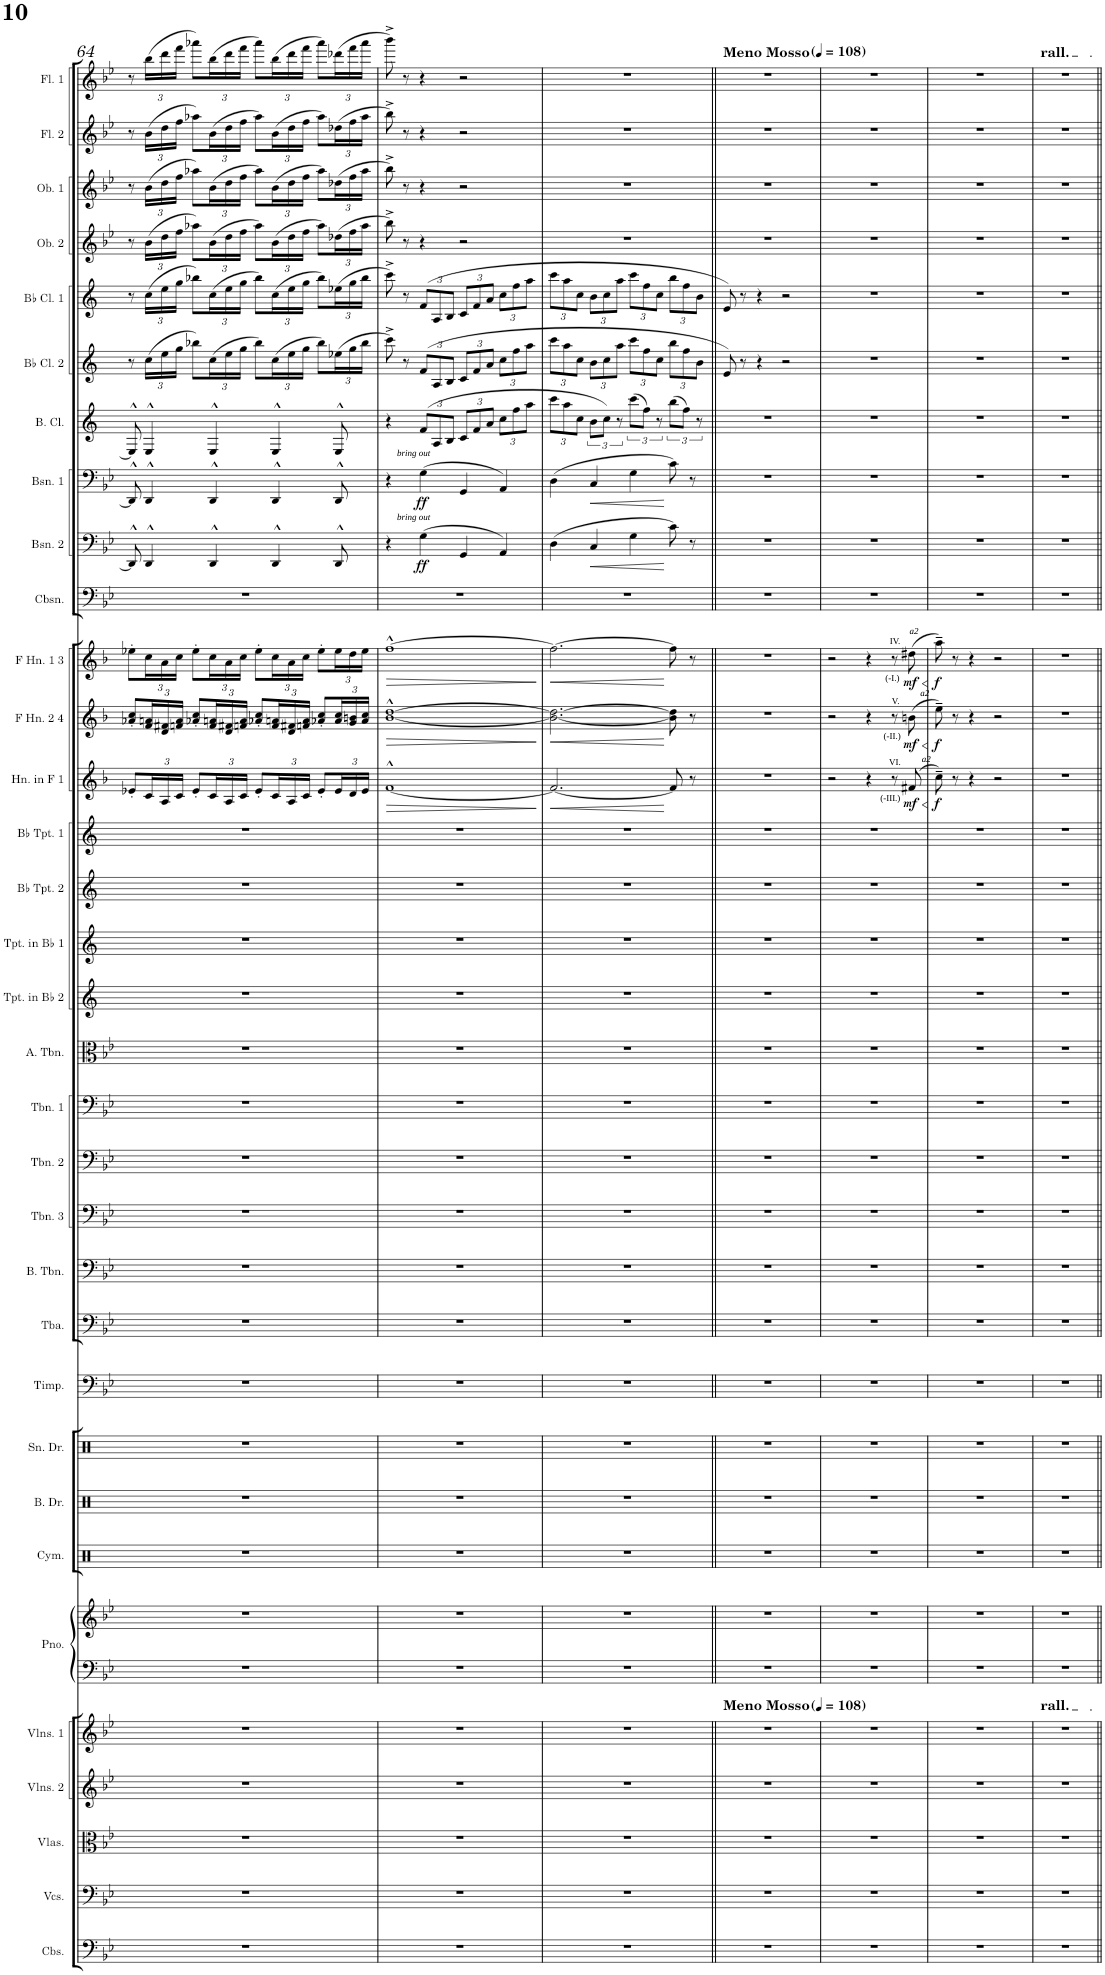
**kern	**kern	**kern	**kern	**kern	**kern	**kern	**kern	**kern	**kern	**kern	**kern	**kern	**kern	**kern	**kern	**kern	**kern	**kern	**kern	**kern	**kern	**dynam	**kern	**dynam	**kern	**dynam	**kern	**kern	**dynam	**kern	**dynam	**kern	**kern	**kern	**kern	**kern	**kern	**kern
*part33	*part32	*part31	*part30	*part29	*part28	*part28	*part27	*part26	*part25	*part24	*part23	*part22	*part21	*part20	*part19	*part18	*part17	*part16	*part15	*part14	*part13	*part13	*part12	*part12	*part11	*part11	*part10	*part9	*part9	*part8	*part8	*part7	*part6	*part5	*part4	*part3	*part2	*part1
*staff34	*staff33	*staff32	*staff31	*staff30	*staff29	*staff28	*staff27	*staff26	*staff25	*staff24	*staff23	*staff22	*staff21	*staff20	*staff19	*staff18	*staff17	*staff16	*staff15	*staff14	*staff13	*staff13	*staff12	*staff12	*staff11	*staff11	*staff10	*staff9	*staff9	*staff8	*staff8	*staff7	*staff6	*staff5	*staff4	*staff3	*staff2	*staff1
*I"Contrabasses	*I"Violoncellos	*I"Violas	*I"Violins 2	*I"Violins 1	*I"Piano	*	*I"Cymbal	*I"Bass Drum	*I"Snare Drum	*I"Timpani	*I"Tuba	*I"Bass Trombone	*I"Trombone 3	*I"Trombone 2	*I"Trombone 1	*I"Alto Trombone	*I"Trumpet in Bb 2	*I"Trumpet in Bb 1	*I"Bb Trumpet 2	*I"Bb Trumpet 1	*I"Horn in F 1	*	*I"F Horn 2 &amp; 4	*	*I"F Horn 1 &amp; 3	*	*I"Contrabassoon	*I"Bassoon 2	*	*I"Bassoon 1	*	*I"Bass Clarinet	*I"Bb Clarinet 2	*I"Bb Clarinet 1	*I"Oboe 2	*I"Oboe 1	*I"Flute 2	*I"Flute 1
*I'Cbs.	*I'Vcs.	*I'Vlas.	*I'Vlns. 2	*I'Vlns. 1	*I'Pno.	*	*I'Cym.	*I'B. Dr.	*I'Sn. Dr.	*I'Timp.	*I'Tba.	*I'B. Tbn.	*I'Tbn. 3	*I'Tbn. 2	*I'Tbn. 1	*I'A. Tbn.	*I'Tpt. in Bb 2	*I'Tpt. in Bb 1	*I'Bb Tpt. 2	*I'Bb Tpt. 1	*I'Hn. in F 1	*	*I'F Hn. 2 4	*	*I'F Hn. 1 3	*	*I'Cbsn.	*I'Bsn. 2	*	*I'Bsn. 1	*	*I'B. Cl.	*I'Bb Cl. 2	*I'Bb Cl. 1	*I'Ob. 2	*I'Ob. 1	*I'Fl. 2	*I'Fl. 1
!!LO:PB:g=z
*clefF4	*clefF4	*clefC3	*clefG2	*clefG2	*clefF4	*clefG2	*clefX	*clefX	*clefX	*clefF4	*clefF4	*clefF4	*clefF4	*clefF4	*clefF4	*clefC3	*clefG2	*clefG2	*clefG2	*clefG2	*clefG2	*	*clefG2	*	*clefG2	*	*clefF4	*clefF4	*	*clefF4	*	*clefG2	*clefG2	*clefG2	*clefG2	*clefG2	*clefG2	*clefG2
*Trd7c12	*	*	*	*	*	*	*	*	*	*	*	*	*	*	*	*	*Trd1c2	*Trd1c2	*Trd1c2	*Trd1c2	*Trd4c7	*	*Trd4c7	*	*Trd4c7	*	*Trd7c12	*	*	*	*	*Trd8c14	*Trd1c2	*Trd1c2	*	*	*	*
*k[b-e-]	*k[b-e-]	*k[b-e-]	*k[b-e-]	*k[b-e-]	*k[b-e-]	*k[b-e-]	*k[b-e-a-d-]	*k[b-e-a-d-]	*k[b-e-a-d-]	*k[b-e-]	*k[b-e-]	*k[b-e-]	*k[b-e-]	*k[b-e-]	*k[b-e-]	*k[b-e-]	*k[]	*k[]	*k[]	*k[]	*k[b-]	*	*k[b-]	*	*k[b-]	*	*k[b-e-]	*k[b-e-]	*	*k[b-e-]	*	*k[]	*k[]	*k[]	*k[b-e-]	*k[b-e-]	*k[b-e-]	*k[b-e-]
*M4/4	*M4/4	*M4/4	*M4/4	*M4/4	*M4/4	*M4/4	*M4/4	*M4/4	*M4/4	*M4/4	*M4/4	*M4/4	*M4/4	*M4/4	*M4/4	*M4/4	*M4/4	*M4/4	*M4/4	*M4/4	*M4/4	*	*M4/4	*	*M4/4	*	*M4/4	*M4/4	*	*M4/4	*	*M4/4	*M4/4	*M4/4	*M4/4	*M4/4	*M4/4	*M4/4
=64	=64	=64	=64	=64	=64	=64	=64	=64	=64	=64	=64	=64	=64	=64	=64	=64	=64	=64	=64	=64	=64	=64	=64	=64	=64	=64	=64	=64	=64	=64	=64	=64	=64	=64	=64	=64	=64	=64
1r	1r	1r	1r	1r	1r	1r	1r	1r	1r	1r	1r	1r	1r	1r	1r	1r	1r	1r	1r	1r	8e-X'/L	.	8a-X/' 8cc/'L	.	8ee-X'\L	.	1r	8DD^^/]	.	8DD^^/]	.	8E^^/]	8r	8r	8r	8r	8r	8r
*	*	*	*	*	*	*	*	*	*	*	*	*	*	*	*	*	*	*	*	*	*Xbrackettup	*	*Xbrackettup	*	*Xbrackettup	*	*	*	*	*	*	*	*Xbrackettup	*Xbrackettup	*Xbrackettup	*Xbrackettup	*Xbrackettup	*Xbrackettup
.	.	.	.	.	.	.	.	.	.	.	.	.	.	.	.	.	.	.	.	.	24c/L	.	24f/ 24an/L	.	24cc\L	.	.	4DD^^/	.	4DD^^/	.	4E^^/	(24cc\LL	(24cc\LL	(24b-\LL	(24b-\LL	(24b-\LL	(24bb-\LL
.	.	.	.	.	.	.	.	.	.	.	.	.	.	.	.	.	.	.	.	.	24A/	.	24d/ 24f#X/	.	24a\	.	.	.	.	.	.	.	24ee\	24ee\	24dd\	24dd\	24dd\	24ddd\
.	.	.	.	.	.	.	.	.	.	.	.	.	.	.	.	.	.	.	.	.	24c/JJ	.	24fn/ 24a/JJ	.	24cc\JJ	.	.	.	.	.	.	.	24gg\JJ	24gg\JJ	24ff\JJ	24ff\JJ	24ff\JJ	24fff\JJ
.	.	.	.	.	.	.	.	.	.	.	.	.	.	.	.	.	.	.	.	.	8e-'/L	.	8a-X/' 8cc/'L	.	8ee-'\L	.	.	.	.	.	.	.	8bb-X'\L)	8bb-X'\L)	8aa-X'\L)	8aa-X'\L)	8aa-X'\L)	8aaa-X'\L)
.	.	.	.	.	.	.	.	.	.	.	.	.	.	.	.	.	.	.	.	.	24c/L	.	24f/ 24an/L	.	24cc\L	.	.	4DD^^/	.	4DD^^/	.	4E^^/	(24cc\L	(24cc\L	(24b-\L	(24b-\L	(24b-\L	(24bb-\L
.	.	.	.	.	.	.	.	.	.	.	.	.	.	.	.	.	.	.	.	.	24A/	.	24d/ 24f#X/	.	24a\	.	.	.	.	.	.	.	24ee\	24ee\	24dd\	24dd\	24dd\	24ddd\
.	.	.	.	.	.	.	.	.	.	.	.	.	.	.	.	.	.	.	.	.	24c/JJ	.	24fn/ 24a/JJ	.	24cc\JJ	.	.	.	.	.	.	.	24gg\JJ	24gg\JJ	24ff\JJ	24ff\JJ	24ff\JJ	24fff\JJ
.	.	.	.	.	.	.	.	.	.	.	.	.	.	.	.	.	.	.	.	.	8e-'/L	.	8a-X/' 8cc/'L	.	8ee-'\L	.	.	.	.	.	.	.	8bb-'\L)	8bb-'\L)	8aa-'\L)	8aa-'\L)	8aa-'\L)	8aaa-'\L)
.	.	.	.	.	.	.	.	.	.	.	.	.	.	.	.	.	.	.	.	.	24c/L	.	24f/ 24an/L	.	24cc\L	.	.	4DD^^/	.	4DD^^/	.	4E^^/	(24cc\L	(24cc\L	(24b-\L	(24b-\L	(24b-\L	(24bb-\L
.	.	.	.	.	.	.	.	.	.	.	.	.	.	.	.	.	.	.	.	.	24A/	.	24d/ 24f#X/	.	24a\	.	.	.	.	.	.	.	24ee\	24ee\	24dd\	24dd\	24dd\	24ddd\
.	.	.	.	.	.	.	.	.	.	.	.	.	.	.	.	.	.	.	.	.	24c/JJ	.	24fn/ 24a/JJ	.	24cc\JJ	.	.	.	.	.	.	.	24gg\JJ	24gg\JJ	24ff\JJ	24ff\JJ	24ff\JJ	24fff\JJ
.	.	.	.	.	.	.	.	.	.	.	.	.	.	.	.	.	.	.	.	.	8e-'/L	.	8a-X/' 8cc/'L	.	8ee-'\L	.	.	.	.	.	.	.	8bb-'\L)	8bb-'\L)	8aa-'\L)	8aa-'\L)	8aa-'\L)	8aaa-'\L)
.	.	.	.	.	.	.	.	.	.	.	.	.	.	.	.	.	.	.	.	.	24e-/L	.	24a-/ 24cc/L	.	24ee-\L	.	.	8DD^^/	.	8DD^^/	.	8E^^/	(24ee-X\L	(24ee-X\L	(24dd-X\L	(24dd-X\L	(24dd-X\L	(24ddd-X\L
.	.	.	.	.	.	.	.	.	.	.	.	.	.	.	.	.	.	.	.	.	24d/	.	24g/ 24bn/	.	24dd\	.	.	.	.	.	.	.	24gg\	24gg\	24ff\	24ff\	24ff\	24fff\
.	.	.	.	.	.	.	.	.	.	.	.	.	.	.	.	.	.	.	.	.	24e-/JJ	.	24a-/ 24cc/JJ	.	24ee-\JJ	.	.	.	.	.	.	.	24bb-\JJ	24bb-\JJ	24aa-\JJ	24aa-\JJ	24aa-\JJ	24aaa-\JJ
=65	=65	=65	=65	=65	=65	=65	=65	=65	=65	=65	=65	=65	=65	=65	=65	=65	=65	=65	=65	=65	=65	=65	=65	=65	=65	=65	=65	=65	=65	=65	=65	=65	=65	=65	=65	=65	=65	=65
!	!	!	!	!	!	!	!	!	!	!	!	!	!	!	!	!	!	!	!	!	!	!LO:HP:b	!	!LO:HP:b	!	!LO:HP:b	!	!	!	!	!	!	!	!	!	!	!	!
1r	1r	1r	1r	1r	1r	1r	1r	1r	1r	1r	1r	1r	1r	1r	1r	1r	1r	1r	1r	1r	[1f^^	>	[1b-^^ [1dd^^	>	[1ff^^	>	1r	4r	.	4r	.	4r	8ccc^\)	8ccc^\)	8bb-^\)	8bb-^\)	8bb-^\)	8bbb-^\)
.	.	.	.	.	.	.	.	.	.	.	.	.	.	.	.	.	.	.	.	.	.	.	.	.	.	.	.	.	.	.	.	.	8r	8r	8r	8r	8r	8r
*	*	*	*	*	*	*	*	*	*	*	*	*	*	*	*	*	*	*	*	*	*	*	*	*	*	*	*	*	*	*	*	*Xbrackettup	*	*	*	*	*	*
!	!	!	!	!	!	!	!	!	!	!	!	!	!	!	!	!	!	!	!	!	!	!	!	!	!	!	!	!	!	!LO:TX:a:i:t=bring out	!	!	!	!	!	!	!	!
!	!	!	!	!	!	!	!	!	!	!	!	!	!	!	!	!	!	!	!	!	!	!	!	!	!	!	!	!LO:TX:a:i:t=bring out	!	!	!	!	!	!	!	!	!	!
!	!	!	!	!	!	!	!	!	!	!	!	!	!	!	!	!	!	!	!	!	!	!	!	!	!	!	!	!	!LO:DY:b	!	!LO:DY:b	!	!	!	!	!	!	!
.	.	.	.	.	.	.	.	.	.	.	.	.	.	.	.	.	.	.	.	.	.	.	.	.	.	.	.	(4G\	ff	(4G\	ff	(12f/L	(12f/L	(12f/L	4r	4r	4r	4r
.	.	.	.	.	.	.	.	.	.	.	.	.	.	.	.	.	.	.	.	.	.	.	.	.	.	.	.	.	.	.	.	12A/	12A/	12A/	.	.	.	.
.	.	.	.	.	.	.	.	.	.	.	.	.	.	.	.	.	.	.	.	.	.	.	.	.	.	.	.	.	.	.	.	12B/J	12B/J	12B/J	.	.	.	.
.	.	.	.	.	.	.	.	.	.	.	.	.	.	.	.	.	.	.	.	.	.	.	.	.	.	.	.	4GG/	.	4GG/	.	12c/L	12c/L	12c/L	2r	2r	2r	2r
.	.	.	.	.	.	.	.	.	.	.	.	.	.	.	.	.	.	.	.	.	.	.	.	.	.	.	.	.	.	.	.	12f/	12f/	12f/	.	.	.	.
.	.	.	.	.	.	.	.	.	.	.	.	.	.	.	.	.	.	.	.	.	.	.	.	.	.	.	.	.	.	.	.	12a/J	12a/J	12a/J	.	.	.	.
.	.	.	.	.	.	.	.	.	.	.	.	.	.	.	.	.	.	.	.	.	.	.	.	.	.	.	.	4AA/)	.	4AA/)	.	12cc\L	12cc\L	12cc\L	.	.	.	.
.	.	.	.	.	.	.	.	.	.	.	.	.	.	.	.	.	.	.	.	.	.	.	.	.	.	.	.	.	.	.	.	12ff\	12ff\	12ff\	.	.	.	.
.	.	.	.	.	.	.	.	.	.	.	.	.	.	.	.	.	.	.	.	.	.	.	.	.	.	.	.	.	.	.	.	12aa\J	12aa\J	12aa\J	.	.	.	.
.	.	.	.	.	.	.	.	.	.	.	.	.	.	.	.	.	.	.	.	.	.	]	.	]	.	]	.	.	.	.	.	.	.	.	.	.	.	.
=66	=66	=66	=66	=66	=66	=66	=66	=66	=66	=66	=66	=66	=66	=66	=66	=66	=66	=66	=66	=66	=66	=66	=66	=66	=66	=66	=66	=66	=66	=66	=66	=66	=66	=66	=66	=66	=66	=66
!	!	!	!	!	!	!	!	!	!	!	!	!	!	!	!	!	!	!	!	!	!	!LO:HP:b	!	!LO:HP:b	!	!LO:HP:b	!	!	!	!	!	!	!	!	!	!	!	!
1r	1r	1r	1r	1r	1r	1r	1r	1r	1r	1r	1r	1r	1r	1r	1r	1r	1r	1r	1r	1r	2.f/_	<	2.b-\_ 2.dd\_	<	2.ff\_	<	1r	(4D\	.	(4D\	.	12ccc\L	12ccc\L	12ccc\L	1r	1r	1r	1r
.	.	.	.	.	.	.	.	.	.	.	.	.	.	.	.	.	.	.	.	.	.	.	.	.	.	.	.	.	.	.	.	12aa\	12aa\	12aa\	.	.	.	.
.	.	.	.	.	.	.	.	.	.	.	.	.	.	.	.	.	.	.	.	.	.	.	.	.	.	.	.	.	.	.	.	12cc\J	12cc\J	12cc\J	.	.	.	.
!	!	!	!	!	!	!	!	!	!	!	!	!	!	!	!	!	!	!	!	!	!	!	!	!	!	!	!	!	!LO:HP:b	!	!LO:HP:b	!	!	!	!	!	!	!
*	*	*	*	*	*	*	*	*	*	*	*	*	*	*	*	*	*	*	*	*	*	*	*	*	*	*	*	*	*	*	*	*brackettup	*	*	*	*	*	*
.	.	.	.	.	.	.	.	.	.	.	.	.	.	.	.	.	.	.	.	.	.	.	.	.	.	.	.	4C/	<	4C/	<	12b\L	12b\L	12b\L	.	.	.	.
.	.	.	.	.	.	.	.	.	.	.	.	.	.	.	.	.	.	.	.	.	.	.	.	.	.	.	.	.	.	.	.	12cc\J)	12cc\	12cc\	.	.	.	.
.	.	.	.	.	.	.	.	.	.	.	.	.	.	.	.	.	.	.	.	.	.	.	.	.	.	.	.	.	.	.	.	12r	12aa\J	12aa\J	.	.	.	.
.	.	.	.	.	.	.	.	.	.	.	.	.	.	.	.	.	.	.	.	.	.	.	.	.	.	.	.	4G\	.	4G\	.	(12ccc\L	12ccc\L	12ccc\L	.	.	.	.
.	.	.	.	.	.	.	.	.	.	.	.	.	.	.	.	.	.	.	.	.	.	.	.	.	.	.	.	.	.	.	.	12ff\J)	12ff\	12ff\	.	.	.	.
.	.	.	.	.	.	.	.	.	.	.	.	.	.	.	.	.	.	.	.	.	.	.	.	.	.	.	.	.	.	.	.	12r	12cc\J	12cc\J	.	.	.	.
.	.	.	.	.	.	.	.	.	.	.	.	.	.	.	.	.	.	.	.	.	8f/]	[	8b-\] 8dd\]	[	8ff\]	[	.	8c\)	[	8c\)	[	(12bb\L	12bb\L	12bb\L	.	.	.	.
.	.	.	.	.	.	.	.	.	.	.	.	.	.	.	.	.	.	.	.	.	.	.	.	.	.	.	.	.	.	.	.	12ff\J)	12ff\	12ff\	.	.	.	.
.	.	.	.	.	.	.	.	.	.	.	.	.	.	.	.	.	.	.	.	.	8r	.	8r	.	8r	.	.	8r	.	8r	.	.	.	.	.	.	.	.
.	.	.	.	.	.	.	.	.	.	.	.	.	.	.	.	.	.	.	.	.	.	.	.	.	.	.	.	.	.	.	.	12r	12b\J	12b\J	.	.	.	.
=67||	=67||	=67||	=67||	=67||	=67||	=67||	=67||	=67||	=67||	=67||	=67||	=67||	=67||	=67||	=67||	=67||	=67||	=67||	=67||	=67||	=67||	=67||	=67||	=67||	=67||	=67||	=67||	=67||	=67||	=67||	=67||	=67||	=67||	=67||	=67||	=67||	=67||	=67||
*	*	*	*	*MM108	*	*	*	*	*	*	*	*	*	*	*	*	*	*	*	*	*	*	*	*	*	*	*	*	*	*	*	*	*	*	*	*	*	*MM108
!	!	!	!	!	!	!	!	!	!	!	!	!	!	!	!	!	!	!	!	!	!	!	!	!	!	!	!	!	!	!	!	!	!	!	!	!	!	!LO:TX:a:B:t=Meno Mosso
!	!	!	!	!LO:TX:a:B:t=Meno Mosso	!	!	!	!	!	!	!	!	!	!	!	!	!	!	!	!	!	!	!	!	!	!	!	!	!	!	!	!	!	!	!	!	!	!
1r	1r	1r	1r	1r	1r	1r	1r	1r	1r	1r	1r	1r	1r	1r	1r	1r	1r	1r	1r	1r	1r	.	1r	.	1r	.	1r	1r	.	1r	.	1r	8e/)	8e/)	1r	1r	1r	1r
.	.	.	.	.	.	.	.	.	.	.	.	.	.	.	.	.	.	.	.	.	.	.	.	.	.	.	.	.	.	.	.	.	8r	8r	.	.	.	.
.	.	.	.	.	.	.	.	.	.	.	.	.	.	.	.	.	.	.	.	.	.	.	.	.	.	.	.	.	.	.	.	.	4r	4r	.	.	.	.
.	.	.	.	.	.	.	.	.	.	.	.	.	.	.	.	.	.	.	.	.	.	.	.	.	.	.	.	.	.	.	.	.	2r	2r	.	.	.	.
=68	=68	=68	=68	=68	=68	=68	=68	=68	=68	=68	=68	=68	=68	=68	=68	=68	=68	=68	=68	=68	=68	=68	=68	=68	=68	=68	=68	=68	=68	=68	=68	=68	=68	=68	=68	=68	=68	=68
1r	1r	1r	1r	1r	1r	1r	1r	1r	1r	1r	1r	1r	1r	1r	1r	1r	1r	1r	1r	1r	2r	.	2r	.	2r	.	1r	1r	.	1r	.	1r	1r	1r	1r	1r	1r	1r
.	.	.	.	.	.	.	.	.	.	.	.	.	.	.	.	.	.	.	.	.	4r	.	4r	.	4r	.	.	.	.	.	.	.	.	.	.	.	.	.
.	.	.	.	.	.	.	.	.	.	.	.	.	.	.	.	.	.	.	.	.	8r	.	8r	.	8r	.	.	.	.	.	.	.	.	.	.	.	.	.
!	!	!	!	!	!	!	!	!	!	!	!	!	!	!	!	!	!	!	!	!	!	!	!	!	!LO:TX:a:t=IV.	!	!	!	!	!	!	!	!	!	!	!	!	!
!	!	!	!	!	!	!	!	!	!	!	!	!	!	!	!	!	!	!	!	!	!	!	!	!	!LO:TX:b:t=(-I.)	!	!	!	!	!	!	!	!	!	!	!	!	!
!	!	!	!	!	!	!	!	!	!	!	!	!	!	!	!	!	!	!	!	!	!	!	!	!	!LO:TX:a:i:t=a2	!	!	!	!	!	!	!	!	!	!	!	!	!
!	!	!	!	!	!	!	!	!	!	!	!	!	!	!	!	!	!	!	!	!	!	!	!LO:TX:a:t=V.	!	!	!	!	!	!	!	!	!	!	!	!	!	!	!
!	!	!	!	!	!	!	!	!	!	!	!	!	!	!	!	!	!	!	!	!	!	!	!LO:TX:b:t=(-II.)	!	!	!	!	!	!	!	!	!	!	!	!	!	!	!
!	!	!	!	!	!	!	!	!	!	!	!	!	!	!	!	!	!	!	!	!	!	!	!LO:TX:a:i:t=a2	!	!	!	!	!	!	!	!	!	!	!	!	!	!	!
!	!	!	!	!	!	!	!	!	!	!	!	!	!	!	!	!	!	!	!	!	!LO:TX:a:t=VI.	!	!	!	!	!	!	!	!	!	!	!	!	!	!	!	!	!
!	!	!	!	!	!	!	!	!	!	!	!	!	!	!	!	!	!	!	!	!	!LO:TX:b:t=(-III.)	!	!	!	!	!	!	!	!	!	!	!	!	!	!	!	!	!
!	!	!	!	!	!	!	!	!	!	!	!	!	!	!	!	!	!	!	!	!	!LO:TX:a:i:t=a2	!	!	!	!	!	!	!	!	!	!	!	!	!	!	!	!	!
!	!	!	!	!	!	!	!	!	!	!	!	!	!	!	!	!	!	!	!	!	!	!LO:HP:b	!	!LO:HP:b	!	!LO:HP:b	!	!	!	!	!	!	!	!	!	!	!	!
!	!	!	!	!	!	!	!	!	!	!	!	!	!	!	!	!	!	!	!	!	!	!LO:DY:n=1:b	!	!LO:DY:n=1:b	!	!LO:DY:n=1:b	!	!	!	!	!	!	!	!	!	!	!	!
.	.	.	.	.	.	.	.	.	.	.	.	.	.	.	.	.	.	.	.	.	(8f#X/	< mf	(8bn\	< mf	(8dd#X\	< mf	.	.	.	.	.	.	.	.	.	.	.	.
.	.	.	.	.	.	.	.	.	.	.	.	.	.	.	.	.	.	.	.	.	.	[	.	[	.	[	.	.	.	.	.	.	.	.	.	.	.	.
=69	=69	=69	=69	=69	=69	=69	=69	=69	=69	=69	=69	=69	=69	=69	=69	=69	=69	=69	=69	=69	=69	=69	=69	=69	=69	=69	=69	=69	=69	=69	=69	=69	=69	=69	=69	=69	=69	=69
!	!	!	!	!	!	!	!	!	!	!	!	!	!	!	!	!	!	!	!	!	!	!LO:DY:b	!	!LO:DY:b	!	!LO:DY:b	!	!	!	!	!	!	!	!	!	!	!	!
1r	1r	1r	1r	1r	1r	1r	1r	1r	1r	1r	1r	1r	1r	1r	1r	1r	1r	1r	1r	1r	8cc~\)	f	8ee~\)	f	8aa~\)	f	1r	1r	.	1r	.	1r	1r	1r	1r	1r	1r	1r
.	.	.	.	.	.	.	.	.	.	.	.	.	.	.	.	.	.	.	.	.	8r	.	8r	.	8r	.	.	.	.	.	.	.	.	.	.	.	.	.
.	.	.	.	.	.	.	.	.	.	.	.	.	.	.	.	.	.	.	.	.	4r	.	4r	.	4r	.	.	.	.	.	.	.	.	.	.	.	.	.
.	.	.	.	.	.	.	.	.	.	.	.	.	.	.	.	.	.	.	.	.	2r	.	2r	.	2r	.	.	.	.	.	.	.	.	.	.	.	.	.
=70	=70	=70	=70	=70	=70	=70	=70	=70	=70	=70	=70	=70	=70	=70	=70	=70	=70	=70	=70	=70	=70	=70	=70	=70	=70	=70	=70	=70	=70	=70	=70	=70	=70	=70	=70	=70	=70	=70
!	!	!	!	!	!	!	!	!	!	!	!	!	!	!	!	!	!	!	!	!	!	!	!	!	!	!	!	!	!	!	!	!	!	!	!	!	!	!LO:TX:a:t=rall.
!	!	!	!	!LO:TX:a:t=rall.	!	!	!	!	!	!	!	!	!	!	!	!	!	!	!	!	!	!	!	!	!	!	!	!	!	!	!	!	!	!	!	!	!	!
1r	1r	1r	1r	1r	1r	1r	1r	1r	1r	1r	1r	1r	1r	1r	1r	1r	1r	1r	1r	1r	1r	.	1r	.	1r	.	1r	1r	.	1r	.	1r	1r	1r	1r	1r	1r	1r
=||	=||	=||	=||	=||	=||	=||	=||	=||	=||	=||	=||	=||	=||	=||	=||	=||	=||	=||	=||	=||	=||	=||	=||	=||	=||	=||	=||	=||	=||	=||	=||	=||	=||	=||	=||	=||	=||	=||
*-	*-	*-	*-	*-	*-	*-	*-	*-	*-	*-	*-	*-	*-	*-	*-	*-	*-	*-	*-	*-	*-	*-	*-	*-	*-	*-	*-	*-	*-	*-	*-	*-	*-	*-	*-	*-	*-	*-
